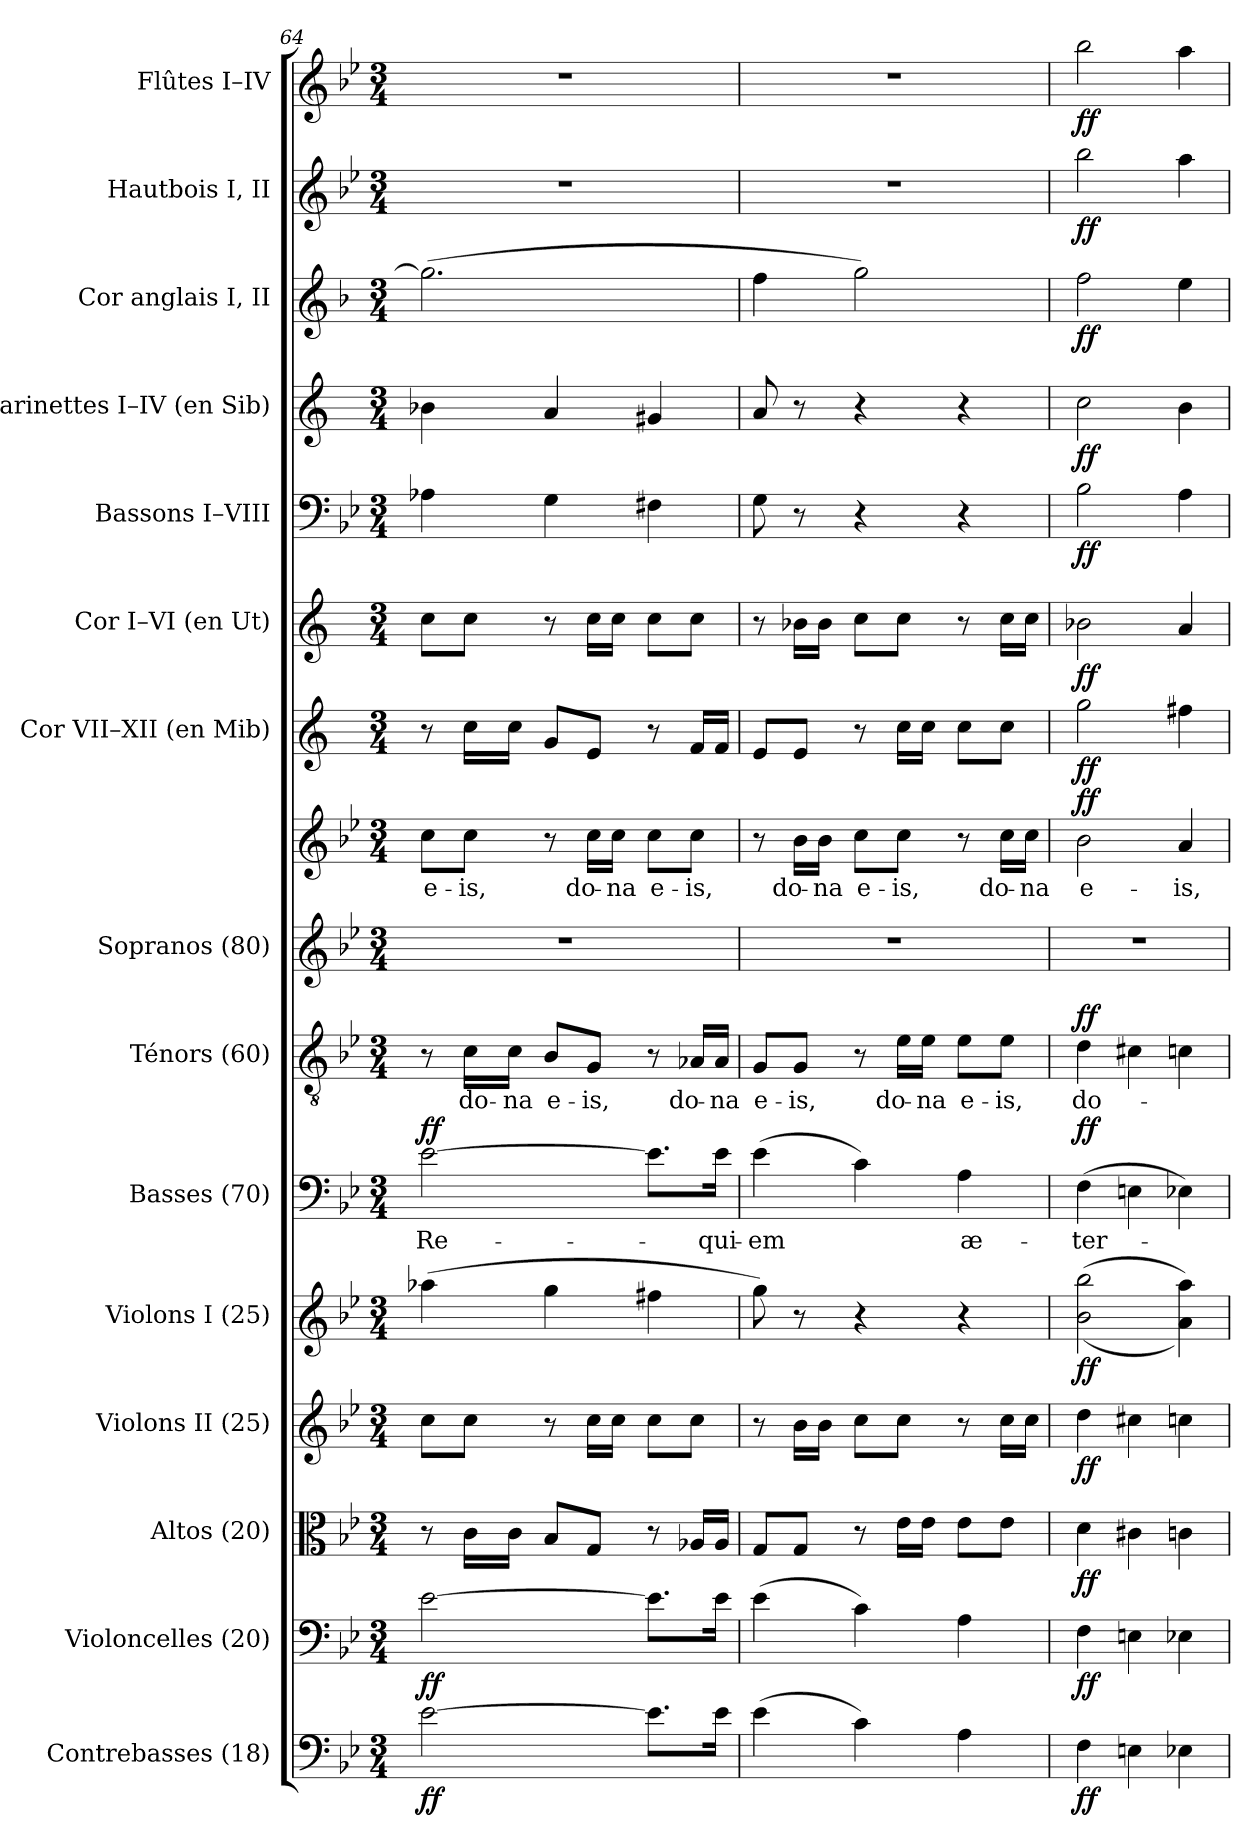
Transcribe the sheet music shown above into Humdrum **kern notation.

**kern	**dynam	**kern	**dynam	**kern	**dynam	**kern	**dynam	**kern	**dynam	**kern	**text	**dynam	**kern	**text	**dynam	**kern	**kern	**text	**dynam	**kern	**dynam	**kern	**dynam	**kern	**dynam	**kern	**dynam	**kern	**dynam	**kern	**dynam	**kern	**dynam
*part15	*part15	*part14	*part14	*part13	*part13	*part12	*part12	*part11	*part11	*part10	*part10	*part10	*part9	*part9	*part9	*part8	*part8	*part8	*part8	*part7	*part7	*part6	*part6	*part5	*part5	*part4	*part4	*part3	*part3	*part2	*part2	*part1	*part1
*staff16	*staff16	*staff15	*staff15	*staff14	*staff14	*staff13	*staff13	*staff12	*staff12	*staff11	*staff11	*staff11	*staff10	*staff10	*staff10	*staff9	*staff8	*staff8	*staff8/9	*staff7	*staff7	*staff6	*staff6	*staff5	*staff5	*staff4	*staff4	*staff3	*staff3	*staff2	*staff2	*staff1	*staff1
*I"Contrebasses (18)	*	*I"Violoncelles (20)	*	*I"Altos (20)	*	*I"Violons II (25)	*	*I"Violons I (25)	*	*I"Basses (70)	*	*	*I"Ténors (60)	*	*	*I"Sopranos (80)	*	*	*	*I"Cor VII–XII (en Mib)	*	*I"Cor I–VI (en Ut)	*	*I"Bassons I–VIII	*	*I"Clarinettes I–IV (en Sib)	*	*I"Cor anglais I, II	*	*I"Hautbois I, II	*	*I"Flûtes I–IV	*
*I'Cb.	*	*I'Vlles	*	*I'Altos	*	*I'Vns II	*	*I'Vns I	*	*I'Basses	*	*	*I'Tén.	*	*	*I'Sopr.	*	*	*	*I'Cor (Mib)	*	*I'Cor (Ut)	*	*I'Bns	*	*I'Cl. (Sib)	*	*I'C. a.	*	*I'Hb.	*	*I'Fl.	*
!!LO:PB:g=z
*clefF4	*	*clefF4	*	*clefC3	*	*clefG2	*	*clefG2	*	*clefF4	*	*	*clefGv2	*	*	*clefG2	*clefG2	*	*	*clefG2	*	*clefG2	*	*clefF4	*	*clefG2	*	*clefG2	*	*clefG2	*	*clefG2	*
*ITrd7c12	*	*	*	*	*	*	*	*	*	*	*	*	*ITrd7c12	*	*	*	*	*	*	*ITrd5c9	*	*ITrd7c12	*	*	*	*ITrd1c2	*	*ITrd4c7	*	*	*	*	*
*k[b-e-]	*	*k[b-e-]	*	*k[b-e-]	*	*k[b-e-]	*	*k[b-e-]	*	*k[b-e-]	*	*	*k[b-e-]	*	*	*k[b-e-]	*k[b-e-]	*	*	*k[b-e-a-]	*	*k[]	*	*k[b-e-]	*	*k[b-e-]	*	*k[b-e-]	*	*k[b-e-]	*	*k[b-e-]	*
*B-:	*	*B-:	*	*B-:	*	*B-:	*	*B-:	*	*B-:	*	*	*B-:	*	*	*B-:	*B-:	*	*	*E-:	*	*C:	*	*B-:	*	*B-:	*	*B-:	*	*B-:	*	*B-:	*
*M3/4	*	*M3/4	*	*M3/4	*	*M3/4	*	*M3/4	*	*M3/4	*	*	*M3/4	*	*	*M3/4	*M3/4	*	*	*M3/4	*	*M3/4	*	*M3/4	*	*M3/4	*	*M3/4	*	*M3/4	*	*M3/4	*
=64	=64	=64	=64	=64	=64	=64	=64	=64	=64	=64	=64	=64	=64	=64	=64	=64	=64	=64	=64	=64	=64	=64	=64	=64	=64	=64	=64	=64	=64	=64	=64	=64	=64
!	!	!	!	!	!	!	!	!	!	!	!LO:LY:b:color=#000000	!	!	!	!	!LO:N:vis=1	!	!	!	!	!	!	!	!	!	!	!	!	!	!	!	!	!
!	!	!	!	!	!	!	!	!	!	!	!	!	!	!	!	!	!	!LO:LY:b:color=#000000	!	!	!	!	!	!	!	!	!	!	!	!LO:N:vis=1	!	!LO:N:vis=1	!
[>2E-i\	ff	[>2e-i\	ff	8r	.	8cci\L	.	(4aa-Xi\	.	[>2e-i\	Re-	ff	8r	.	.	2.r	8cci\L	e-	.	8r	.	8ci\L	.	4A-Xi\	.	4a-Xi\	.	(2.cci\]	.	2.r	.	2.r	.
!	!	!	!	!	!	!	!	!	!	!	!	!	!	!LO:LY:b:color=#000000	!	!	!	!	!	!	!	!	!	!	!	!	!	!	!	!	!	!	!
!	!	!	!	!	!	!	!	!	!	!	!	!	!	!	!	!	!	!LO:LY:b:color=#000000	!	!	!	!	!	!	!	!	!	!	!	!	!	!	!
.	.	.	.	16ci\LL	.	8cci\J	.	.	.	.	.	.	16Ci\LL	do-	.	.	8cci\J	-is,	.	16e-i\LL	.	8ci\J	.	.	.	.	.	.	.	.	.	.	.
!	!	!	!	!	!	!	!	!	!	!	!	!	!	!LO:LY:b:color=#000000	!	!	!	!	!	!	!	!	!	!	!	!	!	!	!	!	!	!	!
.	.	.	.	16ci\JJ	.	.	.	.	.	.	.	.	16Ci\JJ	-na	.	.	.	.	.	16e-i\JJ	.	.	.	.	.	.	.	.	.	.	.	.	.
!	!	!	!	!	!	!	!	!	!	!	!	!	!	!LO:LY:b:color=#000000	!	!	!	!	!	!	!	!	!	!	!	!	!	!	!	!	!	!	!
.	.	.	.	8B-i/L	.	8r	.	4ggi\	.	.	.	.	8BB-i/L	e-	.	.	8r	.	.	8B-i/L	.	8r	.	4Gi\	.	4gi/	.	.	.	.	.	.	.
!	!	!	!	!	!	!	!	!	!	!	!	!	!	!LO:LY:b:color=#000000	!	!	!	!	!	!	!	!	!	!	!	!	!	!	!	!	!	!	!
!	!	!	!	!	!	!	!	!	!	!	!	!	!	!	!	!	!	!LO:LY:b:color=#000000	!	!	!	!	!	!	!	!	!	!	!	!	!	!	!
.	.	.	.	8Gi/J	.	16cci\LL	.	.	.	.	.	.	8GGi/J	-is,	.	.	16cci\LL	do-	.	8Gi/J	.	16ci\LL	.	.	.	.	.	.	.	.	.	.	.
!	!	!	!	!	!	!	!	!	!	!	!	!	!	!	!	!	!	!LO:LY:b:color=#000000	!	!	!	!	!	!	!	!	!	!	!	!	!	!	!
.	.	.	.	.	.	16cci\JJ	.	.	.	.	.	.	.	.	.	.	16cci\JJ	-na	.	.	.	16ci\JJ	.	.	.	.	.	.	.	.	.	.	.
!	!	!	!	!	!	!	!	!	!	!	!	!	!	!	!	!	!	!LO:LY:b:color=#000000	!	!	!	!	!	!	!	!	!	!	!	!	!	!	!
8.E-i\L]	.	8.e-i\L]	.	8r	.	8cci\L	.	4ff#Xi\	.	8.e-i\L]	.	.	8r	.	.	.	8cci\L	e-	.	8r	.	8ci\L	.	4F#Xi\	.	4f#Xi/	.	.	.	.	.	.	.
!	!	!	!	!	!	!	!	!	!	!	!	!	!	!LO:LY:b:color=#000000	!	!	!	!	!	!	!	!	!	!	!	!	!	!	!	!	!	!	!
!	!	!	!	!	!	!	!	!	!	!	!	!	!	!	!	!	!	!LO:LY:b:color=#000000	!	!	!	!	!	!	!	!	!	!	!	!	!	!	!
.	.	.	.	16A-Xi/LL	.	8cci\J	.	.	.	.	.	.	16AA-Xi/LL	do-	.	.	8cci\J	-is,	.	16A-i/LL	.	8ci\J	.	.	.	.	.	.	.	.	.	.	.
!	!	!	!	!	!	!	!	!	!	!	!LO:LY:b:color=#000000	!	!	!	!	!	!	!	!	!	!	!	!	!	!	!	!	!	!	!	!	!	!
!	!	!	!	!	!	!	!	!	!	!	!	!	!	!LO:LY:b:color=#000000	!	!	!	!	!	!	!	!	!	!	!	!	!	!	!	!	!	!	!
16E-i\Jk	.	16e-i\Jk	.	16A-i/JJ	.	.	.	.	.	16e-i\Jk	-qui-	.	16AA-i/JJ	-na	.	.	.	.	.	16A-i/JJ	.	.	.	.	.	.	.	.	.	.	.	.	.
=65	=65	=65	=65	=65	=65	=65	=65	=65	=65	=65	=65	=65	=65	=65	=65	=65	=65	=65	=65	=65	=65	=65	=65	=65	=65	=65	=65	=65	=65	=65	=65	=65	=65
!	!	!	!	!	!	!	!	!	!	!	!LO:LY:b:color=#000000	!	!	!	!	!	!	!	!	!	!	!	!	!	!	!	!	!	!	!	!	!	!
!	!	!	!	!	!	!	!	!	!	!	!	!	!	!LO:LY:b:color=#000000	!	!LO:N:vis=1	!	!	!	!	!	!	!	!	!	!	!	!	!	!LO:N:vis=1	!	!LO:N:vis=1	!
(4E-i\	.	(4e-i\	.	8Gi/L	.	8r	.	8ggi\)	.	(4e-i\	-em	.	8GGi/L	e-	.	2.r	8r	.	.	8Gi/L	.	8r	.	8Gi\	.	8gi/	.	4b-i\	.	2.r	.	2.r	.
!	!	!	!	!	!	!	!	!	!	!	!	!	!	!LO:LY:b:color=#000000	!	!	!	!	!	!	!	!	!	!	!	!	!	!	!	!	!	!	!
!	!	!	!	!	!	!	!	!	!	!	!	!	!	!	!	!	!	!LO:LY:b:color=#000000	!	!	!	!	!	!	!	!	!	!	!	!	!	!	!
.	.	.	.	8Gi/J	.	16b-i\LL	.	8r	.	.	.	.	8GGi/J	-is,	.	.	16b-i\LL	do-	.	8Gi/J	.	16B-Xi\LL	.	8r	.	8r	.	.	.	.	.	.	.
!	!	!	!	!	!	!	!	!	!	!	!	!	!	!	!	!	!	!LO:LY:b:color=#000000	!	!	!	!	!	!	!	!	!	!	!	!	!	!	!
.	.	.	.	.	.	16b-i\JJ	.	.	.	.	.	.	.	.	.	.	16b-i\JJ	-na	.	.	.	16B-i\JJ	.	.	.	.	.	.	.	.	.	.	.
!	!	!	!	!	!	!	!	!	!	!	!	!	!	!	!	!	!	!LO:LY:b:color=#000000	!	!	!	!	!	!	!	!	!	!	!	!	!	!	!
4Ci\)	.	4ci\)	.	8r	.	8cci\L	.	4r	.	4ci\)	.	.	8r	.	.	.	8cci\L	e-	.	8r	.	8ci\L	.	4r	.	4r	.	2cci\)	.	.	.	.	.
!	!	!	!	!	!	!	!	!	!	!	!	!	!	!LO:LY:b:color=#000000	!	!	!	!	!	!	!	!	!	!	!	!	!	!	!	!	!	!	!
!	!	!	!	!	!	!	!	!	!	!	!	!	!	!	!	!	!	!LO:LY:b:color=#000000	!	!	!	!	!	!	!	!	!	!	!	!	!	!	!
.	.	.	.	16e-i\LL	.	8cci\J	.	.	.	.	.	.	16E-i\LL	do-	.	.	8cci\J	-is,	.	16e-i\LL	.	8ci\J	.	.	.	.	.	.	.	.	.	.	.
!	!	!	!	!	!	!	!	!	!	!	!	!	!	!LO:LY:b:color=#000000	!	!	!	!	!	!	!	!	!	!	!	!	!	!	!	!	!	!	!
.	.	.	.	16e-i\JJ	.	.	.	.	.	.	.	.	16E-i\JJ	-na	.	.	.	.	.	16e-i\JJ	.	.	.	.	.	.	.	.	.	.	.	.	.
!	!	!	!	!	!	!	!	!	!	!	!LO:LY:b:color=#000000	!	!	!	!	!	!	!	!	!	!	!	!	!	!	!	!	!	!	!	!	!	!
!	!	!	!	!	!	!	!	!	!	!	!	!	!	!LO:LY:b:color=#000000	!	!	!	!	!	!	!	!	!	!	!	!	!	!	!	!	!	!	!
4AAi\	.	4Ai\	.	8e-i\L	.	8r	.	4r	.	4Ai\	æ-	.	8E-i\L	e-	.	.	8r	.	.	8e-i\L	.	8r	.	4r	.	4r	.	.	.	.	.	.	.
!	!	!	!	!	!	!	!	!	!	!	!	!	!	!LO:LY:b:color=#000000	!	!	!	!	!	!	!	!	!	!	!	!	!	!	!	!	!	!	!
!	!	!	!	!	!	!	!	!	!	!	!	!	!	!	!	!	!	!LO:LY:b:color=#000000	!	!	!	!	!	!	!	!	!	!	!	!	!	!	!
.	.	.	.	8e-i\J	.	16cci\LL	.	.	.	.	.	.	8E-i\J	-is,	.	.	16cci\LL	do-	.	8e-i\J	.	16ci\LL	.	.	.	.	.	.	.	.	.	.	.
!	!	!	!	!	!	!	!	!	!	!	!	!	!	!	!	!	!	!LO:LY:b:color=#000000	!	!	!	!	!	!	!	!	!	!	!	!	!	!	!
.	.	.	.	.	.	16cci\JJ	.	.	.	.	.	.	.	.	.	.	16cci\JJ	-na	.	.	.	16ci\JJ	.	.	.	.	.	.	.	.	.	.	.
=66	=66	=66	=66	=66	=66	=66	=66	=66	=66	=66	=66	=66	=66	=66	=66	=66	=66	=66	=66	=66	=66	=66	=66	=66	=66	=66	=66	=66	=66	=66	=66	=66	=66
!	!	!	!	!	!	!	!	!	!	!	!LO:LY:b:color=#000000	!	!	!	!	!	!	!	!	!	!	!	!	!	!	!	!	!	!	!	!	!	!
!	!	!	!	!	!	!	!	!	!	!	!	!	!	!LO:LY:b:color=#000000	!	!LO:N:vis=1	!	!	!	!	!	!	!	!	!	!	!	!	!	!	!	!	!
!	!	!	!	!	!	!	!	!	!	!	!	!	!	!	!	!	!	!LO:LY:b:color=#000000	!	!	!	!	!	!	!	!	!	!	!	!	!	!	!
4FFi\	ff	4Fi\	ff	4di\	ff	4ddi\	ff	((2b-i\ 2bb-i	ff	(4Fi\	-ter-	ff	4Di\	do-	ff	2.r	2b-i\	e-	ff	2b-i\	ff	2B-Xi\	ff	2B-i\	ff	2b-i\	ff	2b-i\	ff	2bb-i\	ff	2bb-i\	ff
4EEni\	.	4Eni\	.	4c#Xi\	.	4cc#Xi\	.	.	.	4Eni\	.	.	4C#Xi\	.	.	.	.	.	.	.	.	.	.	.	.	.	.	.	.	.	.	.	.
!	!	!	!	!	!	!	!	!	!	!	!	!	!	!	!	!	!	!LO:LY:b:color=#000000	!	!	!	!	!	!	!	!	!	!	!	!	!	!	!
4EE-Xi\	.	4E-Xi\	.	4cni\	.	4ccni\	.	4ai\ 4aai))	.	4E-Xi\)	.	.	4Cni\	.	.	.	4ai/	-is,	.	4ani\	.	4Ai/	.	4Ai\	.	4ai\	.	4ai\	.	4aai\	.	4aai\	.
=	=	=	=	=	=	=	=	=	=	=	=	=	=	=	=	=	=	=	=	=	=	=	=	=	=	=	=	=	=	=	=	=	=
*-	*-	*-	*-	*-	*-	*-	*-	*-	*-	*-	*-	*-	*-	*-	*-	*-	*-	*-	*-	*-	*-	*-	*-	*-	*-	*-	*-	*-	*-	*-	*-	*-	*-
